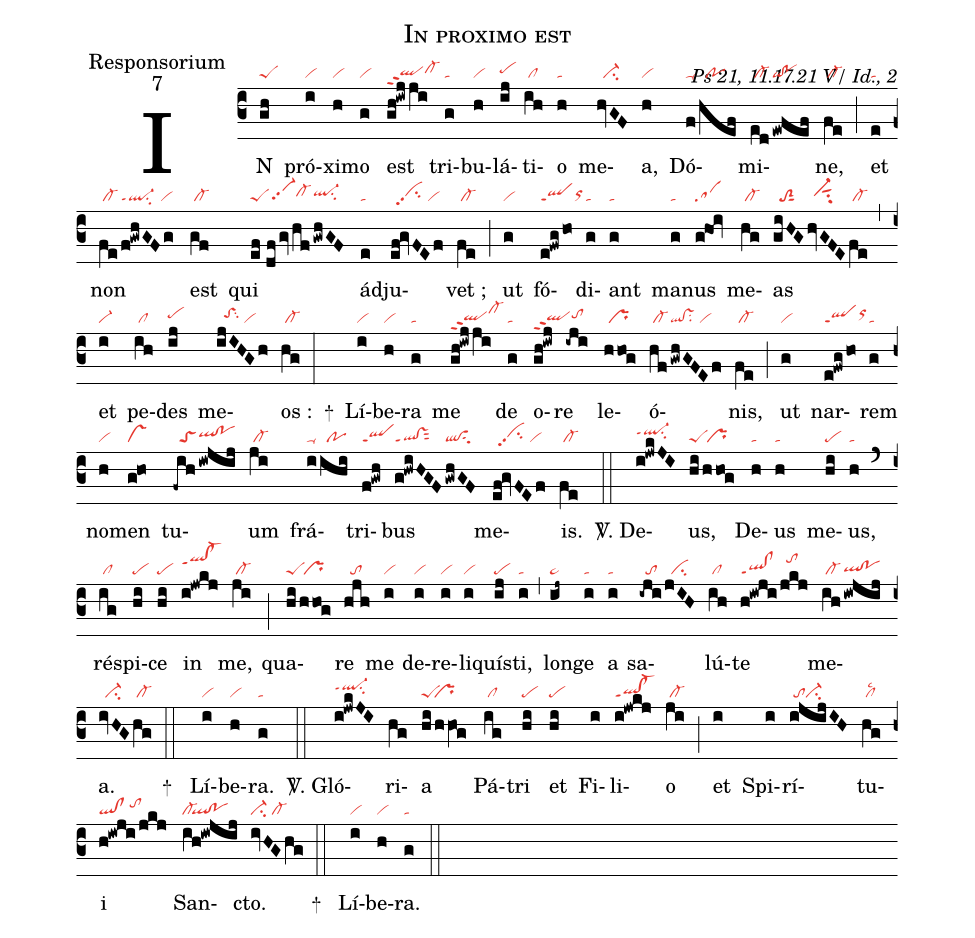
name:In proximo est;
office-part:Responsorium;
mode:7;
commentary:Ps 21, 11.17.21 V/ Id., 2;
nabc-lines:1;
%%
(c3)IN(gh|peS) pró(i|vi)xi(h|vi)mo(g|vi) est(gh!iwjji|qlhgppt2cl-hh) tri(g|ta)bu(h|vi)lá(ij|pehh)ti(ih|/cl)o(h|ta) me(hvGF|//ci-)a,(h|vi) Dó(f|ta-|/hef|//po)mi(ed|/cl-|!ewfef|qi!po)ne,(fe|/cl-) (;) et(e|ta) non(fe|/cl-|/f!gwhGFg|ql-ppt1su2/vi) est(gf|/cl-) qui(ef|peS|//dfgv|//vi-hgpp2|/hf|/cl-hh|!gwhGF|ql-hhsu2) ád(e|ta)ju(ef!gvFEf|//vihhpp2su2/vi)vet ;(fe|/cl-) (;) ut(g|vi) fó(e!fwg/ho|qlppt1orhh)di(g|ta)ant(g|ta) ma(g|ta)nus(g!hoi|sa) me(hg|/cl-)as(giHG|//toS2sut1|hvGFE|//vi-hhsut1su2|fe|/cl-) (,) et(i|vi-) pe(ih|/cl)des(ij|pehh) me(ijIHGh|//toShhsu2/vi)os :(hg|/cl-) (:)
+() Lí(i|vi)be(h|vi)ra(g|ta) me(gh!iwjji|qlhgppt2cl-hj) de(g|ta) o(gh!iwj|qlhgppt2)re(-iji|//tohh) le(hhog|/pr)ó(hf|/cl-|!gwhGFEf|ql!vssu2/vi)nis,(fe|/cl-) (;) ut(g|vi) nar(e!fwg/ho|qlppt1orhi)rem(g|ta) no(h|vi)men(g!ho|vs) tu(-fih|//toS|!iwjij|qlhh!pohh)um(ji|/cl-) frá(i|ta-|ihi|//po)tri(f!gwh|qlppt1)bus(g!hwiHGF|ql!vsppt1sut2|/gwhGF|qlsu2) me(ef!gvFEf|//vihhpp2su2/vi)is.(fe|/cl-) (::)

<sp>V/</sp>. De(i!jwkJI|ql-hippt1su2)us,(hi|peS|/hhog|/pr) De(h|ta)us(h|ta) me(hi|pe)us,(h|ta) (`) ré(ig|/cl)spi(hi|pe)ce(hi|pe) in(i!jwkj|qlhj!cl-hjppt1) me,(ji|/cl-) (;) qua(hi|peS|/hhog|/pr)re(hjh|//to) me(i|vi) de(i|vi)re(i|vi)li(i|vi)quís(ij|pe)ti,(i|ta) (,) lon(ij~|pe~)ge(i|ta) a(i|ta) sa(-iji|//to|jIH|//ci)lú(ih|/cl)te(h!iwji|ql!clppt1|/jkj|//tohk) me(ih|/cl-|!iwjij|qlhg!pohg)a.(ivHG|//ci-|hg|/cl-) (::)
+() Lí(i|vi)be(h|vi)ra.(g|ta) (::)

<sp>V/</sp>. Gló(i!jwkJI|ql-hippt1su2)ri(hg)a(hi/hhVO!g|peS``pr)
Pá(ig|/cl)tri(hi|pe) et(hi|pe) Fi(i)li(i!jwkj|ql!cl-ppt1)o(ji|/cl-) (;)
et(i) Spi(i)rí(i!@jijIH|/toci-)tu(hg|/cllsc2)i(h!iwji/jkj|ql!cl/tohi)
San(ih!iw!@jij|cl-``ql!po)cto.(ivHGhg|ci-/cl-) (::)
+() Lí(i|vi)be(h|vi)ra.(g|ta) (::)
